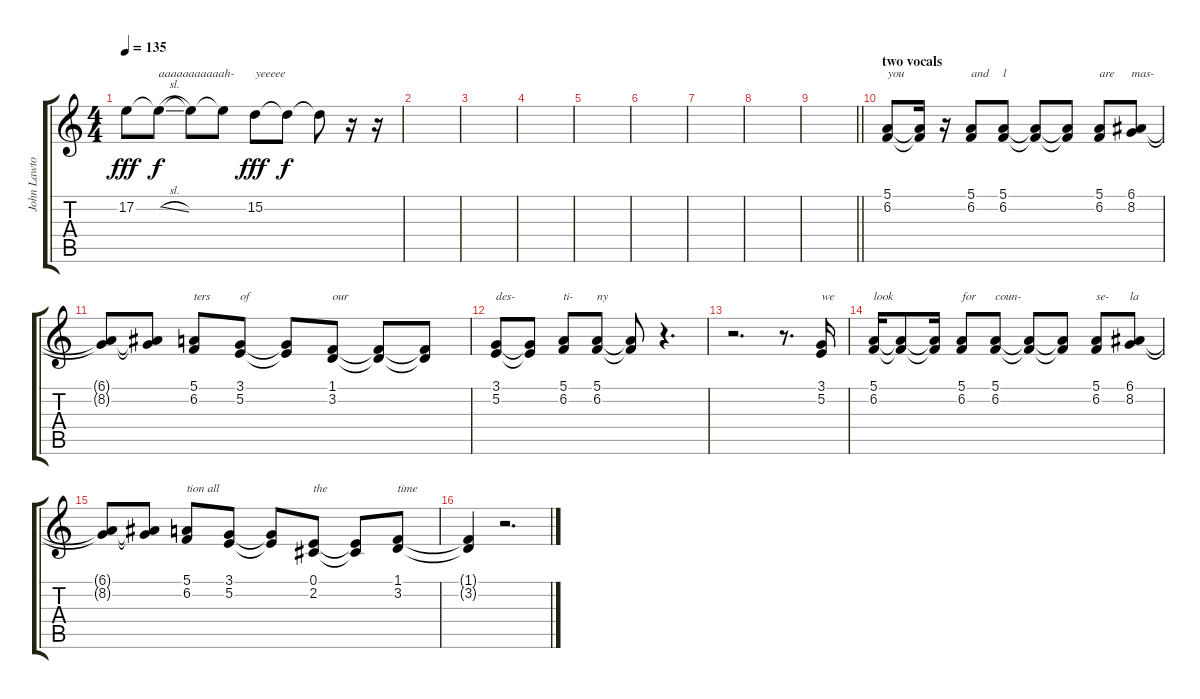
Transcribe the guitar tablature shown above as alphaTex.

\track ("John Lawton (vocal)" "John Lawto") {instrument sopranosax}
\staff {score tabs}
\tuning (E4 B3 G3 D3 A2 E2) {hide}
\ts (4 4)
\tempo 135
\clef g2
\ks c
17.2.8{dy fff} 17.2{sl t}.8{txt "aaaaaaaaaaah-" dy f} 17.2{t}.8 17.2{t}.8 15.2.8{txt "yeeeee" dy fff} 15.2{t}.8{dy f} 15.2{t}.8 r.16 r.16 |
|
|
|
|
|
|
|
\barLineRight lightlight
|
\section ("" "two vocals")
(5.1 6.2).8{txt "you"} (5.1{t} 6.2{t}).16 r.16 (5.1 6.2).8{txt "and"} (5.1 6.2).8{txt "l"} (5.1{t} 6.2{t}).8 (5.1{t} 6.2{t}).8 (5.1 6.2).8{txt "are"} (6.1 8.2).8{txt "mas-"} |
(6.1{t} 8.2{t}).8 (6.1{t} 8.2{t}).8 (5.1 6.2).8{txt "ters"} (3.1 5.2).8{txt "of"} (3.1{t} 5.2{t}).8 (1.1 3.2).8{txt "our"} (1.1{t} 3.2{t}).8 (1.1{t} 3.2{t}).8 |
(3.1 5.2).8{txt "des-"} (3.1{t} 5.2{t}).8 (5.1 6.2).8{txt "ti-"} (5.1 6.2).8{txt "ny"} (5.1{t} 6.2{t}).8 r.4{d} |
r.2{d} r.8{d} (3.1 5.2).16{txt "we"} |
(5.1 6.2).16{txt "look"} (5.1{t} 6.2{t}).8 (5.1{t} 6.2{t}).16 (5.1 6.2).8{txt "for"} (5.1 6.2).8{txt "coun-"} (5.1{t} 6.2{t}).8 (5.1{t} 6.2{t}).8 (5.1 6.2).8{txt "se-"} (6.1 8.2).8{txt "la"} |
(6.1{t} 8.2{t}).8 (6.1{t} 8.2{t}).8 (5.1 6.2).8{txt "tion all"} (3.1 5.2).8 (3.1{t} 5.2{t}).8 (0.1 2.2).8{txt "the"} (0.1{t} 2.2{t}).8 (1.1 3.2).8{txt "time"} |
(1.1{t} 3.2{t}).4 r.2{d}
